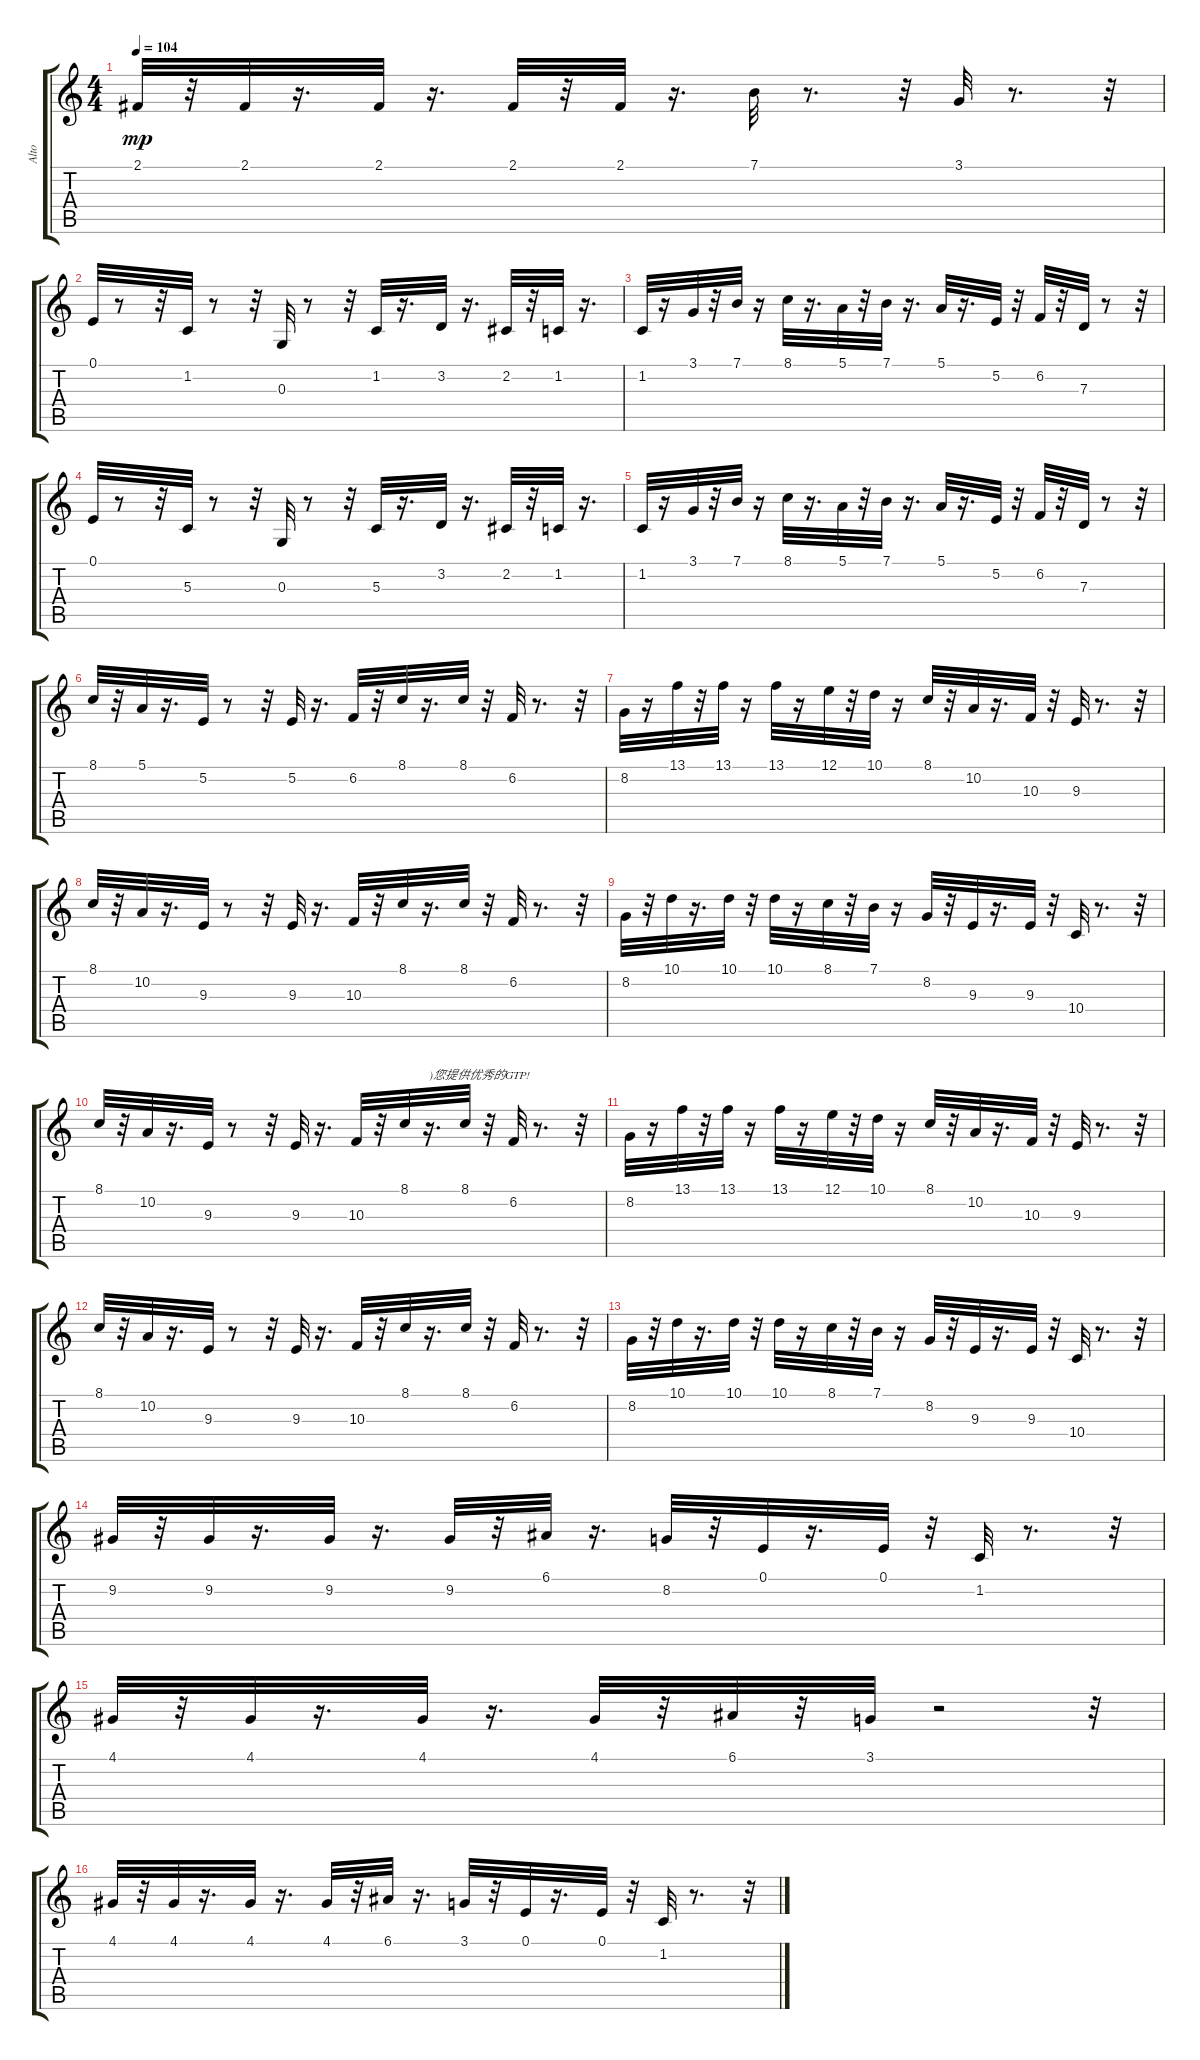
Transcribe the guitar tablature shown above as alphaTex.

\track ("Alto" "Alto") {instrument acousticgrandpiano}
\staff {score tabs}
\tuning (E4 B3 G3 D3 A2 E2) {hide}
\ts (4 4)
\tempo 104
\clef g2
\ks c
2.1.32{dy mp} r.32 2.1.32 r.16{d} 2.1.32 r.16{d} 2.1.32 r.32 2.1.32 r.16{d} 7.1.32 r.8{d} r.32 3.1.32 r.8{d} r.32 |
0.1.32 r.8 r.32 1.2.32 r.8 r.32 0.3.32 r.8 r.32 1.2.32 r.16{d} 3.2.32 r.16{d} 2.2.32 r.32 1.2.32 r.16{d} |
1.2.32 r.16 3.1.32 r.32 7.1.32 r.16 8.1.32 r.16{d} 5.1.32 r.32 7.1.32 r.16{d} 5.1.32 r.16{d} 5.2.32 r.32 6.2.32 r.32 7.3.32 r.8 r.32 |
0.1.32 r.8 r.32 5.3.32 r.8 r.32 0.3.32 r.8 r.32 5.3.32 r.16{d} 3.2.32 r.16{d} 2.2.32 r.32 1.2.32 r.16{d} |
1.2.32 r.16 3.1.32 r.32 7.1.32 r.16 8.1.32 r.16{d} 5.1.32 r.32 7.1.32 r.16{d} 5.1.32 r.16{d} 5.2.32 r.32 6.2.32 r.32 7.3.32 r.8 r.32 |
8.1.32 r.32 5.1.32 r.16{d} 5.2.32 r.8 r.32 5.2.32 r.16{d} 6.2.32 r.32 8.1.32 r.16{d} 8.1.32 r.32 6.2.32 r.8{d} r.32 |
8.2.32 r.16 13.1.32 r.32 13.1.32 r.16 13.1.32 r.16 12.1.32 r.32 10.1.32 r.16 8.1.32 r.32 10.2.32 r.16{d} 10.3.32 r.32 9.3.32 r.8{d} r.32 |
8.1.32 r.32 10.2.32 r.16{d} 9.3.32 r.8 r.32 9.3.32 r.16{d} 10.3.32 r.32 8.1.32 r.16{d} 8.1.32 r.32 6.2.32 r.8{d} r.32 |
8.2.32 r.32 10.1.32 r.16{d} 10.1.32 r.32 10.1.32 r.16 8.1.32 r.32 7.1.32 r.16 8.2.32 r.32 9.3.32 r.16{d} 9.3.32 r.32 10.4.32 r.8{d} r.32 |
8.1.32 r.32 10.2.32 r.16{d} 9.3.32 r.8 r.32 9.3.32 r.16{d} 10.3.32 r.32 8.1.32 r.16{d txt ")您提供优秀的GTP!"} 8.1.32 r.32 6.2.32 r.8{d} r.32 |
8.2.32 r.16 13.1.32 r.32 13.1.32 r.16 13.1.32 r.16 12.1.32 r.32 10.1.32 r.16 8.1.32 r.32 10.2.32 r.16{d} 10.3.32 r.32 9.3.32 r.8{d} r.32 |
8.1.32 r.32 10.2.32 r.16{d} 9.3.32 r.8 r.32 9.3.32 r.16{d} 10.3.32 r.32 8.1.32 r.16{d} 8.1.32 r.32 6.2.32 r.8{d} r.32 |
8.2.32 r.32 10.1.32 r.16{d} 10.1.32 r.32 10.1.32 r.16 8.1.32 r.32 7.1.32 r.16 8.2.32 r.32 9.3.32 r.16{d} 9.3.32 r.32 10.4.32 r.8{d} r.32 |
9.2.32 r.32 9.2.32 r.16{d} 9.2.32 r.16{d} 9.2.32 r.32 6.1.32 r.16{d} 8.2.32 r.32 0.1.32 r.16{d} 0.1.32 r.32 1.2.32 r.8{d} r.32 |
4.1.32 r.32 4.1.32 r.16{d} 4.1.32 r.16{d} 4.1.32 r.32 6.1.32 r.32 3.1.32 r.2 r.32 |
4.1.32 r.32 4.1.32 r.16{d} 4.1.32 r.16{d} 4.1.32 r.32 6.1.32 r.16{d} 3.1.32 r.32 0.1.32 r.16{d} 0.1.32 r.32 1.2.32 r.8{d} r.32
